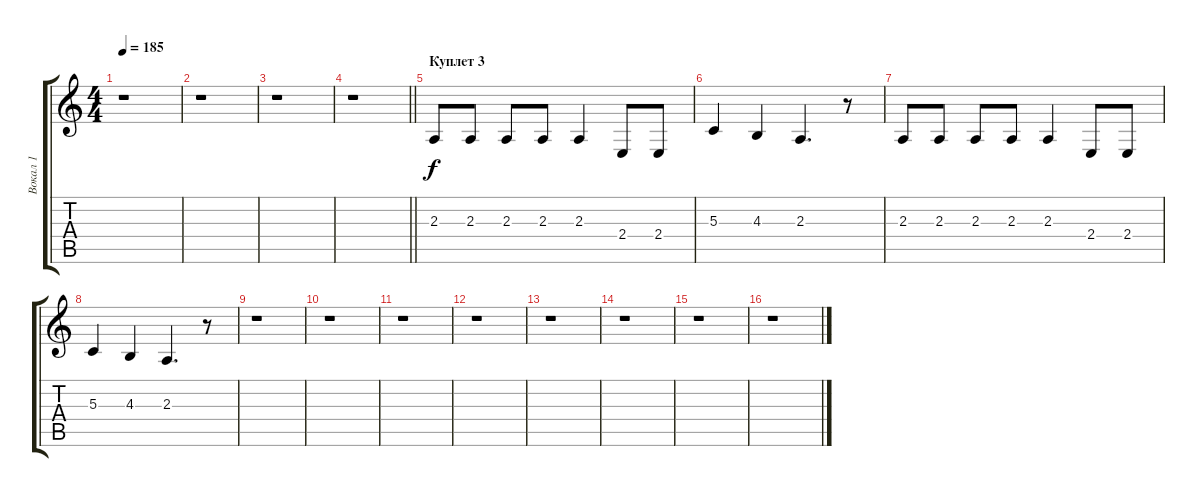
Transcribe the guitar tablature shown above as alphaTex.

\track ("Вокал 1" "Вокал 1") {instrument altosax}
\staff {score tabs}
\tuning (E4 B3 G3 D3 A2 E2) {hide}
\ts (4 4)
\tempo 185
\clef g2
\ks c
r.1{dy f} |
r.1 |
r.1 |
\barLineRight lightlight
r.1 |
\section ("" "Куплет 3")
2.3.8 2.3.8 2.3.8 2.3.8 2.3.4 2.4.8 2.4.8 |
5.3.4 4.3.4 2.3.4{d} r.8 |
2.3.8 2.3.8 2.3.8 2.3.8 2.3.4 2.4.8 2.4.8 |
5.3.4 4.3.4 2.3.4{d} r.8 |
r.1 |
r.1 |
r.1 |
r.1 |
r.1 |
r.1 |
r.1 |
r.1
